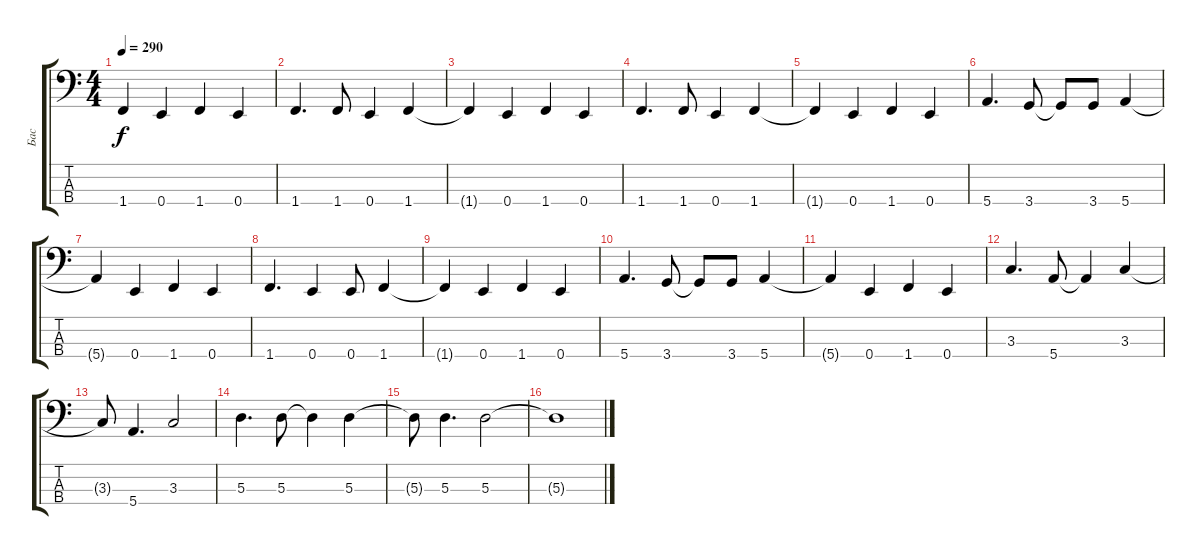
\track ("Бас" "Бас") {instrument electricbassfinger}
\staff {score tabs}
\tuning (G2 D2 A1 E1) {hide}
\ts (4 4)
\tempo 290
\clef f4
\ks c
1.4{t}.4{dy f} 0.4.4 1.4.4 0.4.4 |
1.4.4{d} 1.4.8 0.4.4 1.4.4 |
1.4{t}.4 0.4.4 1.4.4 0.4.4 |
1.4.4{d} 1.4.8 0.4.4 1.4.4 |
1.4{t}.4 0.4.4 1.4.4 0.4.4 |
5.4.4{d} 3.4.8 3.4{t}.8 3.4.8 5.4.4 |
5.4{t}.4 0.4.4 1.4.4 0.4.4 |
1.4.4{d} 0.4.4 0.4.8 1.4.4 |
1.4{t}.4 0.4.4 1.4.4 0.4.4 |
5.4.4{d} 3.4.8 3.4{t}.8 3.4.8 5.4.4 |
5.4{t}.4 0.4.4 1.4.4 0.4.4 |
3.3.4{d} 5.4.8 5.4{t}.4 3.3.4 |
3.3{t}.8 5.4.4{d} 3.3.2 |
5.3.4{d} 5.3.8 5.3{t}.4 5.3.4 |
5.3{t}.8 5.3.4{d} 5.3.2 |
5.3{t}.1
